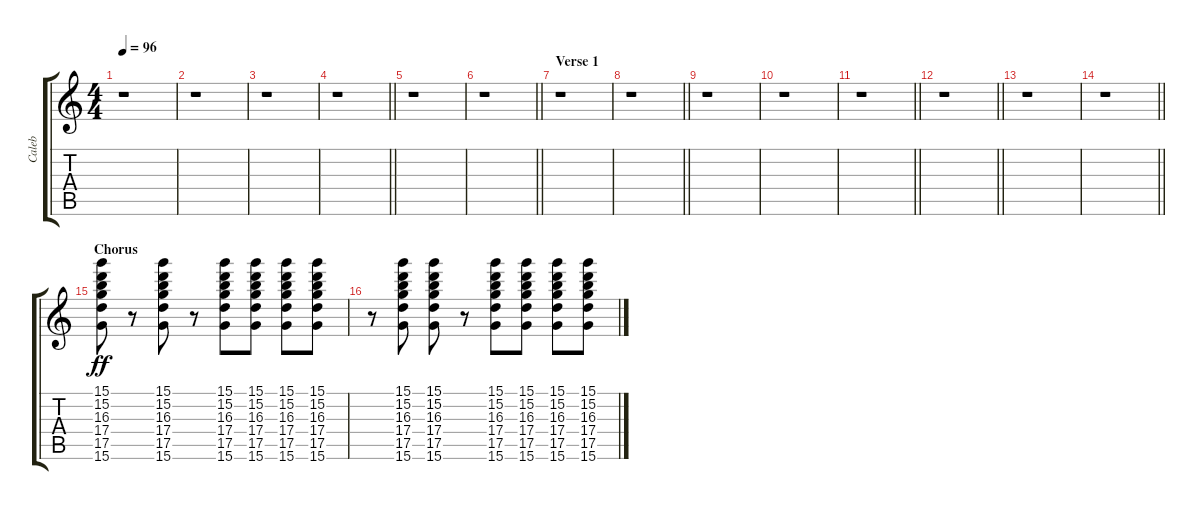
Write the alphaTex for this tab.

\track ("Caleb" "Caleb") {instrument overdrivenguitar}
\staff {score tabs}
\tuning (E4 B3 G3 D3 A2 E2) {hide}
\ts (4 4)
\tempo 96
\clef g2
\ks c
r.1{dy ff} |
r.1 |
r.1 |
\barLineRight lightlight
r.1 |
r.1 |
\barLineRight lightlight
r.1 |
\section ("" "Verse 1")
r.1 |
\barLineRight lightlight
r.1 |
r.1 |
r.1 |
\barLineRight lightlight
r.1 |
\barLineRight lightlight
r.1 |
r.1 |
\barLineRight lightlight
r.1 |
\section ("" "Chorus")
(15.1 15.2 16.3 17.4 17.5 15.6).8 r.8 (15.1 15.2 16.3 17.4 17.5 15.6).8 r.8 (15.1 15.2 16.3 17.4 17.5 15.6).8 (15.1 15.2 16.3 17.4 17.5 15.6).8 (15.1 15.2 16.3 17.4 17.5 15.6).8 (15.1 15.2 16.3 17.4 17.5 15.6).8 |
r.8 (15.1 15.2 16.3 17.4 17.5 15.6).8 (15.1 15.2 16.3 17.4 17.5 15.6).8 r.8 (15.1 15.2 16.3 17.4 17.5 15.6).8 (15.1 15.2 16.3 17.4 17.5 15.6).8 (15.1 15.2 16.3 17.4 17.5 15.6).8 (15.1 15.2 16.3 17.4 17.5 15.6).8
